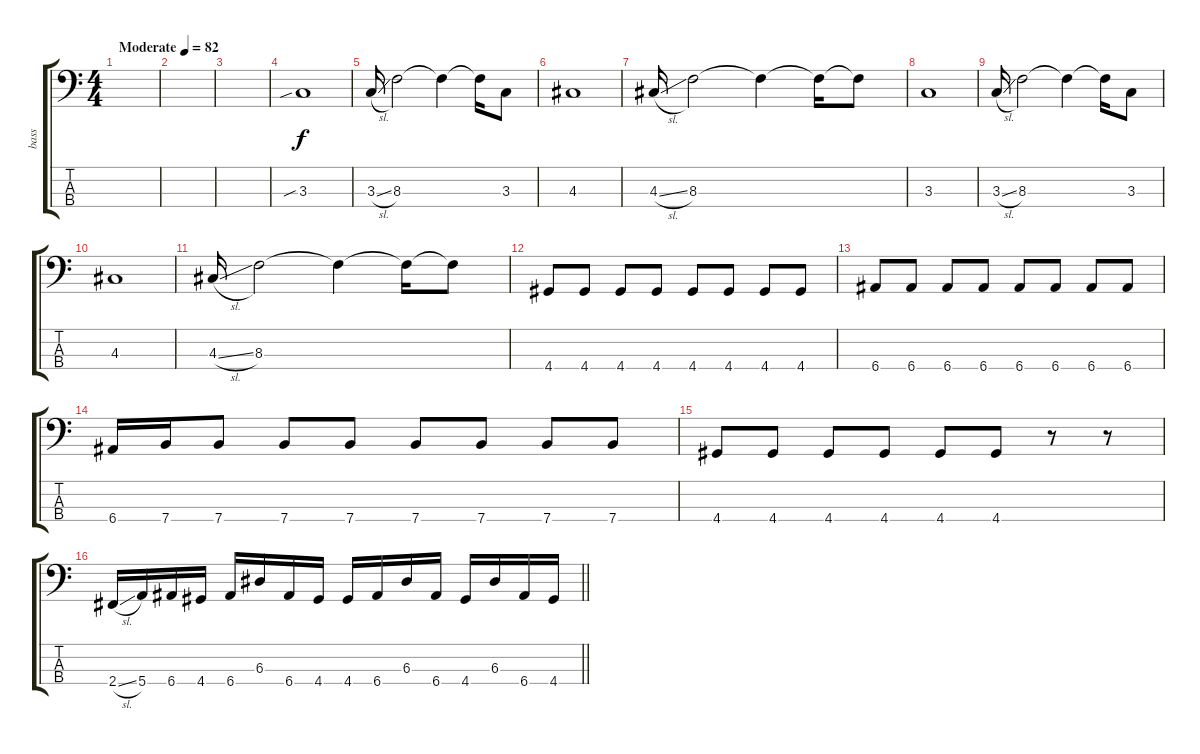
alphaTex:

\track ("bass" "bass") {instrument electricbasspick}
\staff {score tabs}
\tuning (G2 D2 A1 E1) {hide}
\ts (4 4)
\tempo (82 "Moderate")
\clef f4
\ks c
|
|
|
3.3{sib}.1 |
3.3{sl}.16 8.3.2 8.3{t}.4 8.3{t}.16 3.3.8 |
4.3.1 |
4.3{sl}.16 8.3.2 8.3{t}.4 8.3{t}.16 8.3{t}.8 |
3.3.1 |
3.3{sl}.16 8.3.2 8.3{t}.4 8.3{t}.16 3.3.8 |
4.3.1 |
4.3{sl}.16 8.3.2 8.3{t}.4 8.3{t}.16 8.3{t}.8 |
4.4.8 4.4.8 4.4.8 4.4.8 4.4.8 4.4.8 4.4.8 4.4.8 |
6.4.8 6.4.8 6.4.8 6.4.8 6.4.8 6.4.8 6.4.8 6.4.8 |
6.4.16 7.4.16 7.4.8 7.4.8 7.4.8 7.4.8 7.4.8 7.4.8 7.4.8 |
4.4.8 4.4.8 4.4.8 4.4.8 4.4.8 4.4.8 r.8 r.8 |
\barLineRight lightlight
2.4{sl}.16 5.4.16 6.4.16 4.4.16 6.4.16 6.3.16 6.4.16 4.4.16 4.4.16 6.4.16 6.3.16 6.4.16 4.4.16 6.3.16 6.4.16 4.4.16
